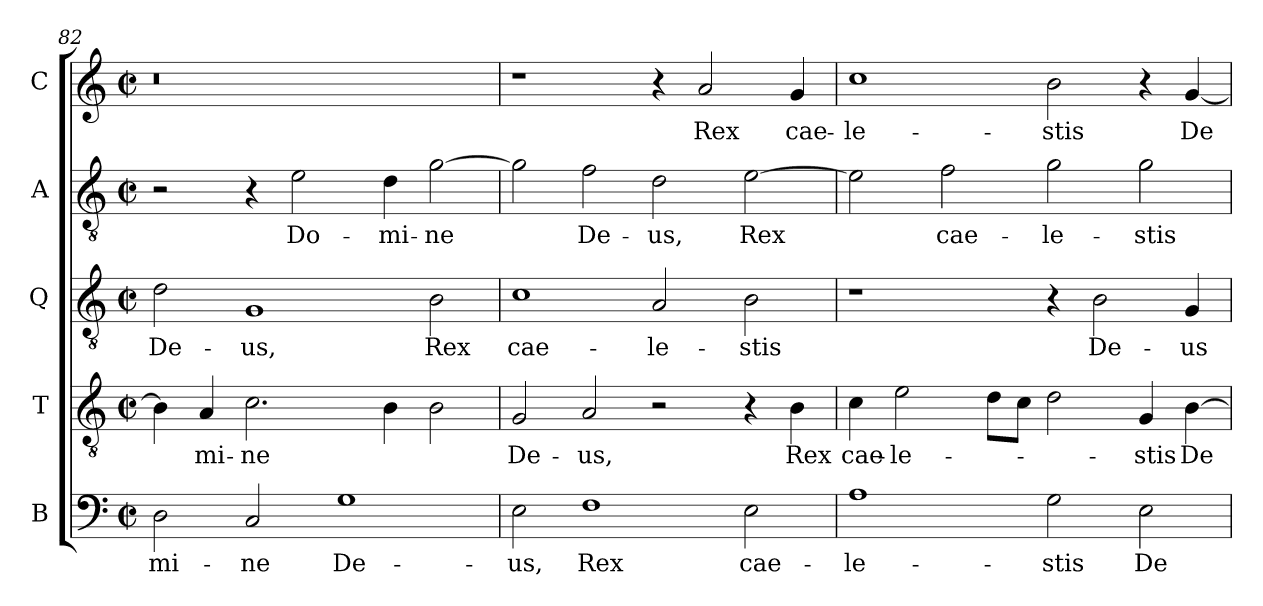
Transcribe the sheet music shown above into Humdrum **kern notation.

**kern	**text	**kern	**text	**kern	**text	**kern	**text	**kern	**text
*part5	*part5	*part4	*part4	*part3	*part3	*part2	*part2	*part1	*part1
*staff5	*staff5	*staff4	*staff4	*staff3	*staff3	*staff2	*staff2	*staff1	*staff1
*I"B	*	*I"T	*	*I"Q	*	*I"A	*	*I"C	*
*I'B	*	*I'T	*	*I'Q	*	*I'A	*	*I'C	*
*clefF4	*	*clefGv2	*	*clefGv2	*	*clefGv2	*	*clefG2	*
*M2/2	*	*M2/2	*	*M2/2	*	*M2/2	*	*M2/2	*
*met(c|)	*	*met(c|)	*	*met(c|)	*	*met(c|)	*	*met(c|)	*
=82	=82	=82	=82	=82	=82	=82	=82	=82	=82
!	!LO:LY:b:cj	!	!	!	!LO:LY:b:cj	!	!	!	!
2D\	-mi-	4B\]	.	2d\	De-	2r	.	0r	.
!	!	!	!LO:LY:b:cj	!	!	!	!	!	!
.	.	4A/	-mi-	.	.	.	.	.	.
!	!LO:LY:b:cj	!	!LO:LY:b:cj	!	!LO:LY:b:cj	!	!	!	!
2C/	-ne	2.c\	-ne	1G	-us,	4r	.	.	.
!	!	!	!	!	!	!	!LO:LY:b:cj	!	!
.	.	.	.	.	.	2e\	Do-	.	.
!	!LO:LY:b:cj	!	!	!	!	!	!	!	!
1G	De-	.	.	.	.	.	.	.	.
!	!	!	!	!	!	!	!LO:LY:b:cj	!	!
.	.	4B\	.	.	.	4d\	-mi-	.	.
!	!	!	!	!	!LO:LY:b:cj	!	!LO:LY:b:cj	!	!
.	.	2B\	.	2B\	Rex	[>2g\	-ne	.	.
=83	=83	=83	=83	=83	=83	=83	=83	=83	=83
!	!LO:LY:b:cj	!	!LO:LY:b:cj	!	!LO:LY:b:cj	!	!	!	!
2E\	-us,	2G/	De-	1c	cae-	2g\]	.	1r	.
!	!LO:LY:b:cj	!	!LO:LY:b:cj	!	!	!	!LO:LY:b:cj	!	!
1F	Rex	2A/	-us,	.	.	2f\	De-	.	.
!	!	!	!	!	!LO:LY:b:cj	!	!LO:LY:b:cj	!	!
.	.	2r	.	2A/	-le-	2d\	-us,	4r	.
!	!	!	!	!	!	!	!	!	!LO:LY:b:cj
.	.	.	.	.	.	.	.	2a/	Rex
!	!LO:LY:b:cj	!	!	!	!LO:LY:b:cj	!	!LO:LY:b:cj	!	!
2E\	cae-	4r	.	2B\	-stis	[>2e\	Rex	.	.
!	!	!	!LO:LY:b:cj	!	!	!	!	!	!LO:LY:b:cj
.	.	4B\	Rex	.	.	.	.	4g/	cae-
=84	=84	=84	=84	=84	=84	=84	=84	=84	=84
!	!LO:LY:b:cj	!	!LO:LY:b:cj	!	!	!	!	!	!LO:LY:b:cj
1A	-le-	4c\	cae-	1r	.	2e\]	.	1cc	-le-
!	!	!	!LO:LY:b:cj	!	!	!	!	!	!
.	.	2e\	-le-	.	.	.	.	.	.
!	!	!	!	!	!	!	!LO:LY:b:cj	!	!
.	.	.	.	.	.	2f\	cae-	.	.
.	.	8d\L	.	.	.	.	.	.	.
.	.	8c\J	.	.	.	.	.	.	.
!	!LO:LY:b:cj	!	!	!	!	!	!LO:LY:b:cj	!	!LO:LY:b:cj
2G\	-stis	2d\	.	4r	.	2g\	-le-	2b\	-stis
!	!	!	!	!	!LO:LY:b:cj	!	!	!	!
.	.	.	.	2B\	De-	.	.	.	.
!	!LO:LY:b:cj	!	!LO:LY:b:cj	!	!	!	!LO:LY:b:cj	!	!
2E\	De-	4G/	-stis	.	.	2g\	-stis	4r	.
!	!	!	!LO:LY:b:cj	!	!LO:LY:b:cj	!	!	!	!LO:LY:b:cj
.	.	[>4B\	De-	4G/	-us	.	.	[>4g/	De-
=	=	=	=	=	=	=	=	=	=
*-	*-	*-	*-	*-	*-	*-	*-	*-	*-
